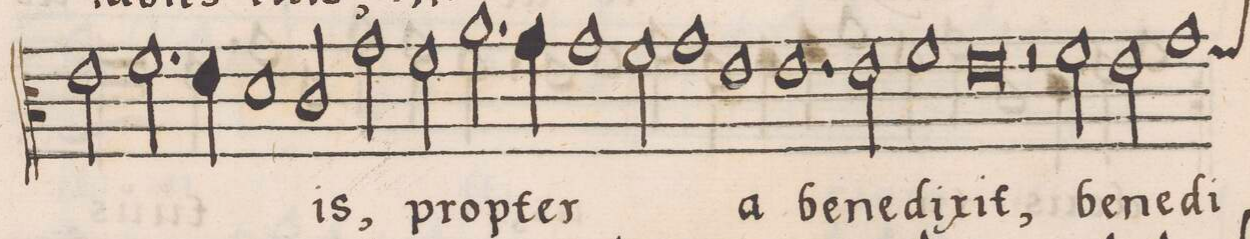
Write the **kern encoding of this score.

**kern	**text
*I"CANTVS	*
*clefC3	*
*k[]	*
*met(c)	*
*M2/1	*
2e\	.
=20	=20
2.f\	.
4e\	.
1d	.
=21	=21
2c/	-is,
2g\	.
2f\	prop-
2.a\	-ter-
=22	=22
4g\	.
1g	.
2f\	.
=23	=23
1g	.
1e	-a
=24	=24
1.e	be-
2e\	-ne-
=25	=25
1f	-di-
0e	-xit,
=26	=26
2r	.
2f\	be-
=27	=27
2e\	-ne-
*custos:f	*
1g	-di-
*-	*-
